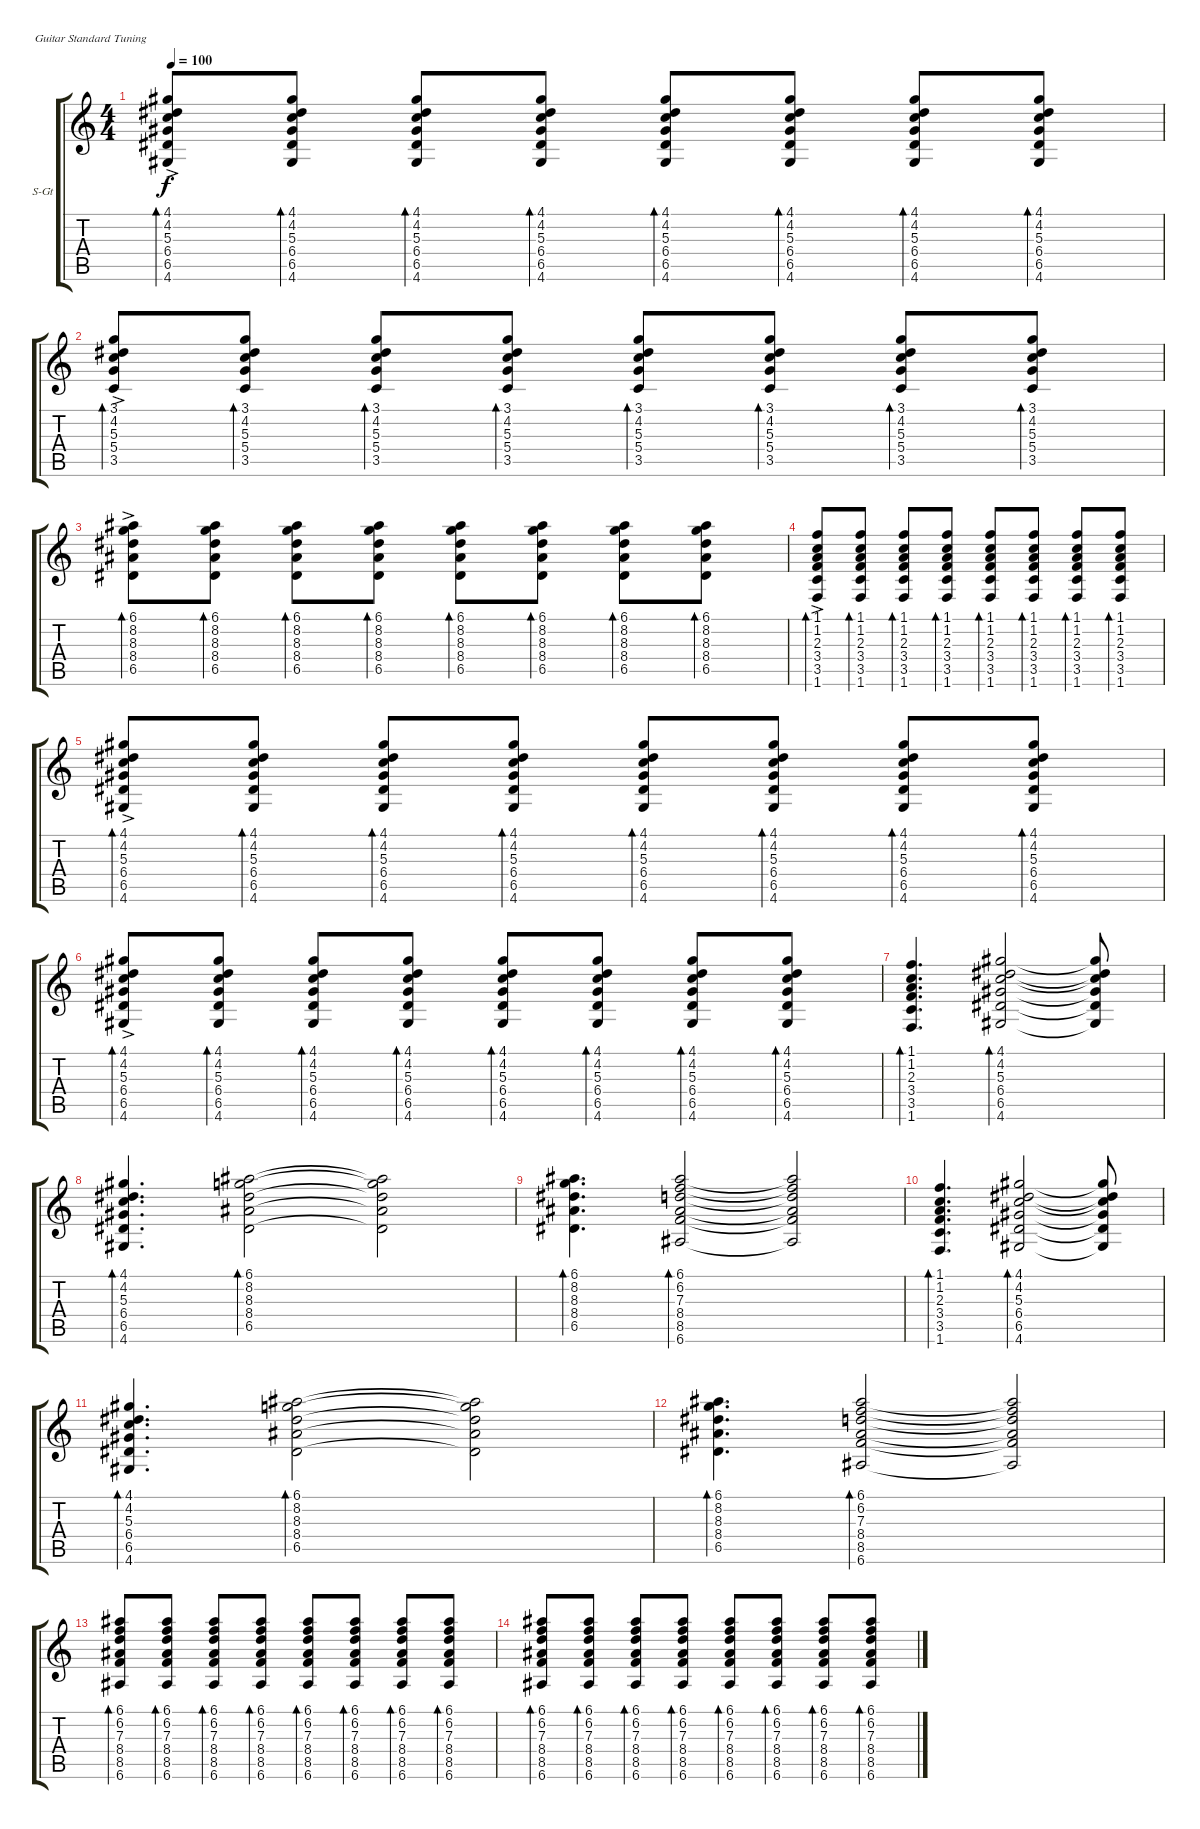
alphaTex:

\defaultSystemsLayout 4
\bracketExtendMode groupsimilarinstruments
\firstSystemTrackNameOrientation horizontal
\otherSystemsTrackNameOrientation horizontal
\track ("Acoustic One" "S-Gt") {instrument acousticguitarsteel}
\staff {score tabs}
\tuning (E4 B3 G3 D3 A2 E2)
\ts (4 4)
\tempo 100
\clef g2
\ks c
(4.1{ac} 4.2{ac} 5.3{ac} 6.4{ac} 6.5{ac} 4.6{ac}).8{bd 30 dy f} (4.1 4.2 5.3 6.4 6.5 4.6).8{bd 30} (4.1 4.2 5.3 6.4 6.5 4.6).8{bd 30} (4.1 4.2 5.3 6.4 6.5 4.6).8{bd 30} (4.1 4.2 5.3 6.4 6.5 4.6).8{bd 30} (4.1 4.2 5.3 6.4 6.5 4.6).8{bd 30} (4.1 4.2 5.3 6.4 6.5 4.6).8{bd 30} (4.1 4.2 5.3 6.4 6.5 4.6).8{bd 30} |
(3.1{ac} 4.2{ac} 5.3{ac} 5.4{ac} 3.5{ac}).8{bd 30} (3.1 4.2 5.3 5.4 3.5).8{bd 30} (3.1 4.2 5.3 5.4 3.5).8{bd 30} (3.1 4.2 5.3 5.4 3.5).8{bd 30} (3.1 4.2 5.3 5.4 3.5).8{bd 30} (3.1 4.2 5.3 5.4 3.5).8{bd 30} (3.1 4.2 5.3 5.4 3.5).8{bd 30} (3.1 4.2 5.3 5.4 3.5).8{bd 30} |
(6.1{ac} 8.2{ac} 8.3{ac} 8.4{ac} 6.5{ac}).8{bd 30} (6.1 8.2 8.3 8.4 6.5).8{bd 30} (6.1 8.2 8.3 8.4 6.5).8{bd 30} (6.1 8.2 8.3 8.4 6.5).8{bd 30} (6.1 8.2 8.3 8.4 6.5).8{bd 30} (6.1 8.2 8.3 8.4 6.5).8{bd 30} (6.1 8.2 8.3 8.4 6.5).8{bd 30} (6.1 8.2 8.3 8.4 6.5).8{bd 30} |
(1.6{ac} 3.5{ac} 3.4{ac} 2.3{ac} 1.2{ac} 1.1{ac}).8{bd 30} (1.6 3.5 3.4 2.3 1.2 1.1).8{bd 30} (1.6 3.5 3.4 2.3 1.2 1.1).8{bd 30} (1.6 3.5 3.4 2.3 1.2 1.1).8{bd 30} (1.6 3.5 3.4 2.3 1.2 1.1).8{bd 30} (1.6 3.5 3.4 2.3 1.2 1.1).8{bd 30} (1.6 3.5 3.4 2.3 1.2 1.1).8{bd 30} (1.6 3.5 3.4 2.3 1.2 1.1).8{bd 30} |
(4.1{ac} 4.2{ac} 5.3{ac} 6.4{ac} 6.5{ac} 4.6{ac}).8{bd 30} (4.1 4.2 5.3 6.4 6.5 4.6).8{bd 30} (4.1 4.2 5.3 6.4 6.5 4.6).8{bd 30} (4.1 4.2 5.3 6.4 6.5 4.6).8{bd 30} (4.1 4.2 5.3 6.4 6.5 4.6).8{bd 30} (4.1 4.2 5.3 6.4 6.5 4.6).8{bd 30} (4.1 4.2 5.3 6.4 6.5 4.6).8{bd 30} (4.1 4.2 5.3 6.4 6.5 4.6).8{bd 30} |
(4.1{ac} 4.2{ac} 5.3{ac} 6.4{ac} 6.5{ac} 4.6{ac}).8{bd 30} (4.1 4.2 5.3 6.4 6.5 4.6).8{bd 30} (4.1 4.2 5.3 6.4 6.5 4.6).8{bd 30} (4.1 4.2 5.3 6.4 6.5 4.6).8{bd 30} (4.1 4.2 5.3 6.4 6.5 4.6).8{bd 30} (4.1 4.2 5.3 6.4 6.5 4.6).8{bd 30} (4.1 4.2 5.3 6.4 6.5 4.6).8{bd 30} (4.1 4.2 5.3 6.4 6.5 4.6).8{bd 30} |
(1.6 3.5 3.4 2.3 1.2 1.1).4{d bd 30} (4.1 4.2 5.3 6.4 6.5 4.6).2{bd 30} (4.6{t} 4.1{t} 4.2{t} 5.3{t} 6.4{t} 6.5{t}).8 |
(4.1 4.2 5.3 6.4 6.5 4.6).4{d bd 30} (6.1 8.2 8.3 8.4 6.5).2{bd 30} (6.1{t} 8.2{t} 8.3{t} 8.4{t} 6.5{t}).2 |
(6.1 8.2 8.3 8.4 6.5).4{d bd 30} (6.1 6.2 7.3 8.4 8.5 6.6).2{bd 30} (6.1{t} 6.2{t} 7.3{t} 8.4{t} 8.5{t} 6.6{t}).2 |
(1.6 3.5 3.4 2.3 1.2 1.1).4{d bd 30} (4.1 4.2 5.3 6.4 6.5 4.6).2{bd 30} (4.6{t} 4.1{t} 4.2{t} 5.3{t} 6.4{t} 6.5{t}).8 |
(4.1 4.2 5.3 6.4 6.5 4.6).4{d bd 30} (6.1 8.2 8.3 8.4 6.5).2{bd 30} (6.1{t} 8.2{t} 8.3{t} 8.4{t} 6.5{t}).2 |
(6.1 8.2 8.3 8.4 6.5).4{d bd 30} (6.1 6.2 7.3 8.4 8.5 6.6).2{bd 30} (6.1{t} 6.2{t} 7.3{t} 8.4{t} 8.5{t} 6.6{t}).2 |
(6.1 6.2 7.3 8.4 8.5 6.6).8{bd 30} (6.1 6.2 7.3 8.4 8.5 6.6).8{bd 30} (6.1 6.2 7.3 8.4 8.5 6.6).8{bd 30} (6.1 6.2 7.3 8.4 8.5 6.6).8{bd 30} (6.1 6.2 7.3 8.4 8.5 6.6).8{bd 30} (6.1 6.2 7.3 8.4 8.5 6.6).8{bd 30} (6.1 6.2 7.3 8.4 8.5 6.6).8{bd 30} (6.1 6.2 7.3 8.4 8.5 6.6).8{bd 30} |
(6.1 6.2 7.3 8.4 8.5 6.6).8{bd 30} (6.1 6.2 7.3 8.4 8.5 6.6).8{bd 30} (6.1 6.2 7.3 8.4 8.5 6.6).8{bd 30} (6.1 6.2 7.3 8.4 8.5 6.6).8{bd 30} (6.1 6.2 7.3 8.4 8.5 6.6).8{bd 30} (6.1 6.2 7.3 8.4 8.5 6.6).8{bd 30} (6.1 6.2 7.3 8.4 8.5 6.6).8{bd 30} (6.1 6.2 7.3 8.4 8.5 6.6).8{bd 30}
